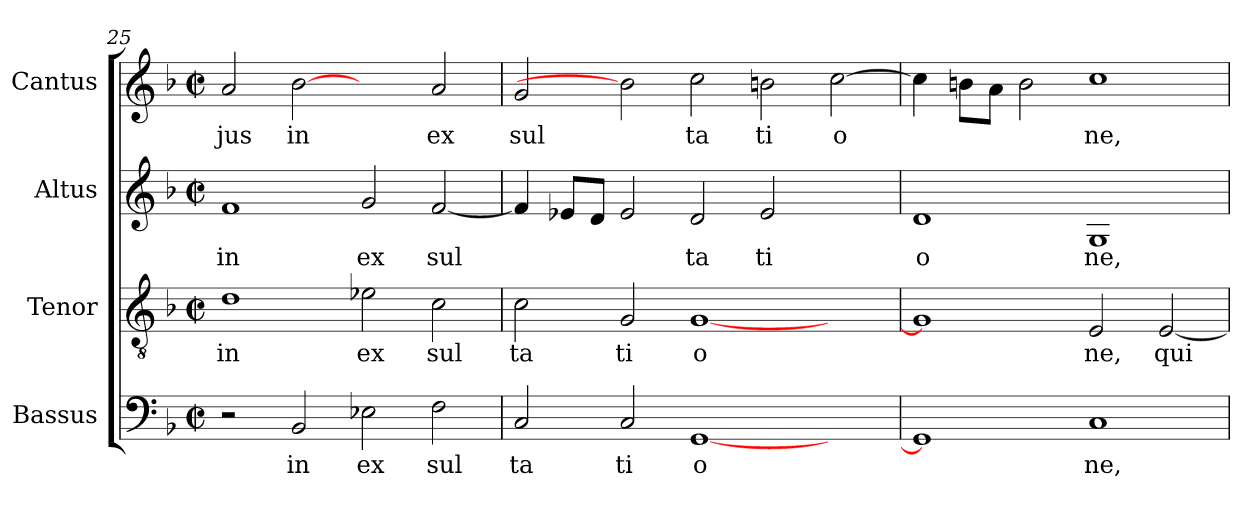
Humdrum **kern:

**kern	**text	**kern	**text	**kern	**text	**kern	**text
*part4	*part4	*part3	*part3	*part2	*part2	*part1	*part1
*staff4	*staff4	*staff3	*staff3	*staff2	*staff2	*staff1	*staff1
*I"Bassus	*	*I"Tenor	*	*I"Altus	*	*I"Cantus	*
*clefF4	*	*clefGv2	*	*clefG2	*	*clefG2	*
*k[b-]	*	*k[b-]	*	*k[b-]	*	*k[b-]	*
*F:	*	*F:	*	*F:	*	*F:	*
*M2/2	*	*M2/2	*	*M2/2	*	*M2/2	*
*met(c|)	*	*met(c|)	*	*met(c|)	*	*met(c|)	*
=25	=25	=25	=25	=25	=25	=25	=25
!	!	!	!LO:LY:b:cj	!	!LO:LY:b:cj	!	!LO:LY:b:cj
2r	.	1d	in	1f	in	2a/	jus
!	!LO:LY:b:cj	!	!	!	!	!	!LO:LY:b:cj
2BB-/	in	.	.	.	.	[2b-	in
!	!LO:LY:b:cj	!	!LO:LY:b:cj	!	!LO:LY:b:cj	!	!
2E-X\	ex	2e-X\	ex	2g/	ex	2ryy	.
!	!LO:LY:b:cj	!	!LO:LY:b:cj	!	!LO:LY:b	!	!LO:LY:b:cj
2F\	sul	2c\	sul	[<2f/	sul	2a/	ex
=26	=26	=26	=26	=26	=26	=26	=26
!	!LO:LY:b:cj	!	!LO:LY:b:cj	!	!	!	!LO:LY:b:cj
2C/	ta	2c\	ta	4f/]	.	2g/	sul
.	.	.	.	8e-X/L	.	.	.
.	.	.	.	8d/J	.	.	.
!	!LO:LY:b:cj	!	!LO:LY:b:cj	!	!	!	!
2C/	ti	2G/	ti	2e-/	.	2b-]	.
!	!LO:LY:b:rj	!	!LO:LY:b:rj	!	!LO:LY:b:cj	!	!LO:LY:b:cj
[>1GG	o	[>1G	o	2d/	ta	2cc\	ta
!	!	!	!	!	!LO:LY:b:cj	!	!LO:LY:b:cj
.	.	.	.	2e-/	ti	2bn\	ti
!	!	!	!	!	!	!	!LO:LY:b:cj
2ryy	.	2ryy	.	2ryy	.	[<2cc\	o
!!LO:LB:g=z
=27	=27	=27	=27	=27	=27	=27	=27
!	!	!	!	!	!LO:LY:b:cj	!	!
1GG]	.	1G]	.	1d	o	4cc\]	.
.	.	.	.	.	.	8b\L	.
.	.	.	.	.	.	8a\J	.
.	.	.	.	.	.	2b\	.
!	!LO:LY:b:cj	!	!LO:LY:b:cj	!	!LO:LY:b:cj	!	!LO:LY:b:cj
1C	ne,	2E/	ne,	1G	ne,	1cc	ne,
!	!	!	!LO:LY:b	!	!	!	!
.	.	[<2E/	qui	.	.	.	.
=	=	=	=	=	=	=	=
*-	*-	*-	*-	*-	*-	*-	*-
